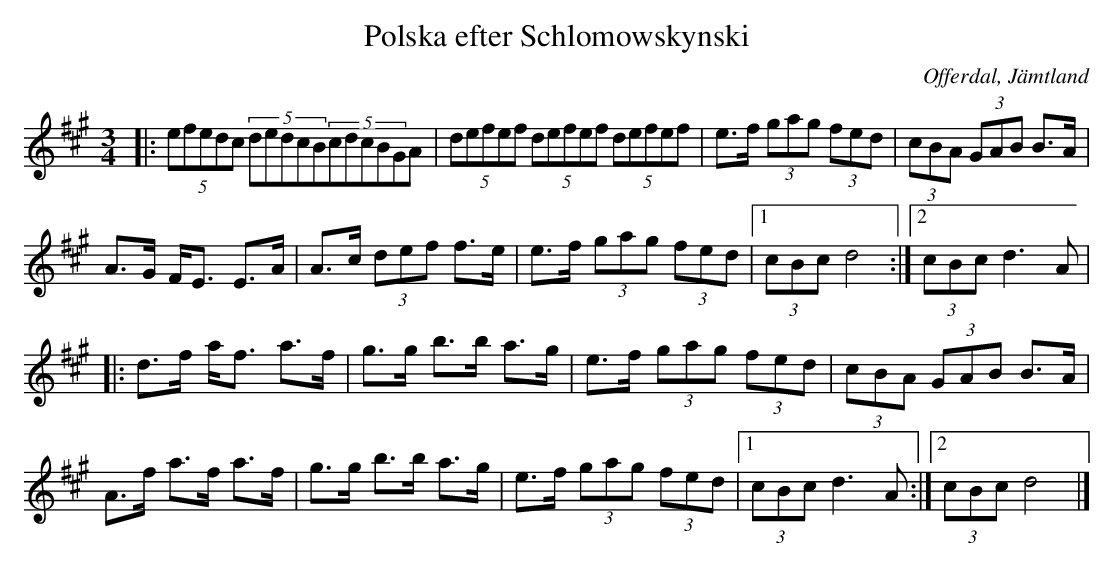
X:1
T:Polska efter Schlomowskynski
O:Offerdal, Jämtland
M:3/4
L:1/8
K:A
|: (5:2efedc (5:2dedcB(5:2cdcBGA | (5:2defef (5:2defef (5:2defef | e>f (3gag (3fed | (3cBA (3GAB B>A |
A>G F<E E>A | A>c (3def f>e | e>f (3gag (3fed |1 (3cBc d4 :|2 (3cBc d3 A |
|:d>f a<f a>f | g>g b>b a>g | e>f (3gag (3fed | (3cBA (3GAB B>A |
A>f a>f a>f | g>g b>b a>g | e>f (3gag (3fed |1 (3cBc d3 A :|2 (3cBc d4 |]
